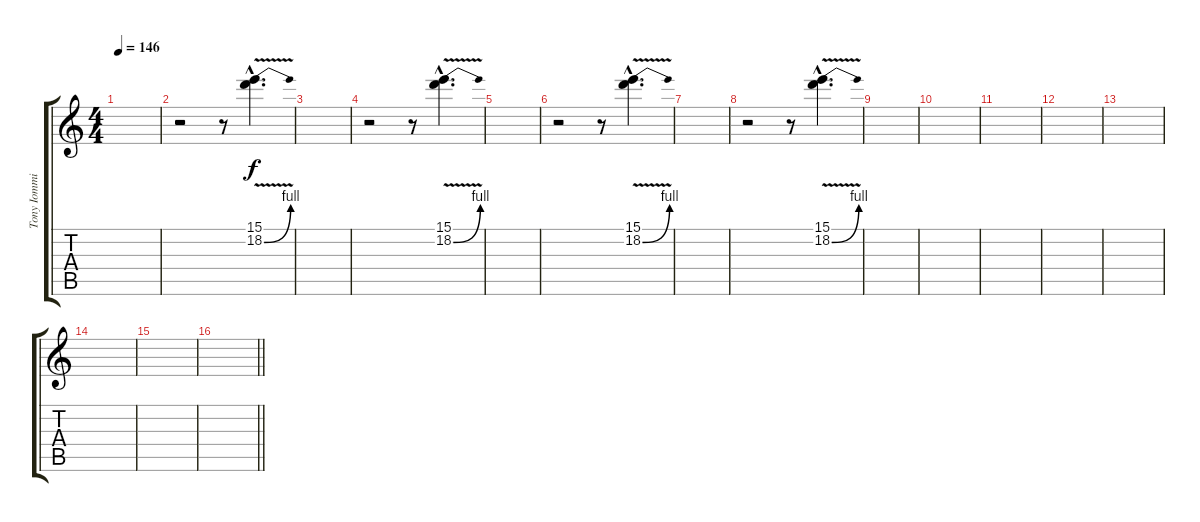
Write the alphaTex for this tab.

\track ("Tony Iommi - Lead 1" "Tony Iommi") {instrument distortionguitar}
\staff {score tabs}
\tuning (Db4 Ab3 E3 B2 Gb2 Db2) {hide}
\ts (4 4)
\tempo 146
\clef g2
\ks c
|
r.2 r.8 (15.1{hac} 18.2{be (bend 0 0 60 4) v hac}).4{d} |
|
r.2 r.8 (15.1{hac} 18.2{be (bend 0 0 60 4) v hac}).4{d} |
|
r.2 r.8 (15.1{hac} 18.2{be (bend 0 0 60 4) v hac}).4{d} |
|
r.2 r.8 (15.1{hac} 18.2{be (bend 0 0 60 4) v hac}).4{d} |
|
|
|
|
|
|
|
\barLineRight lightlight
